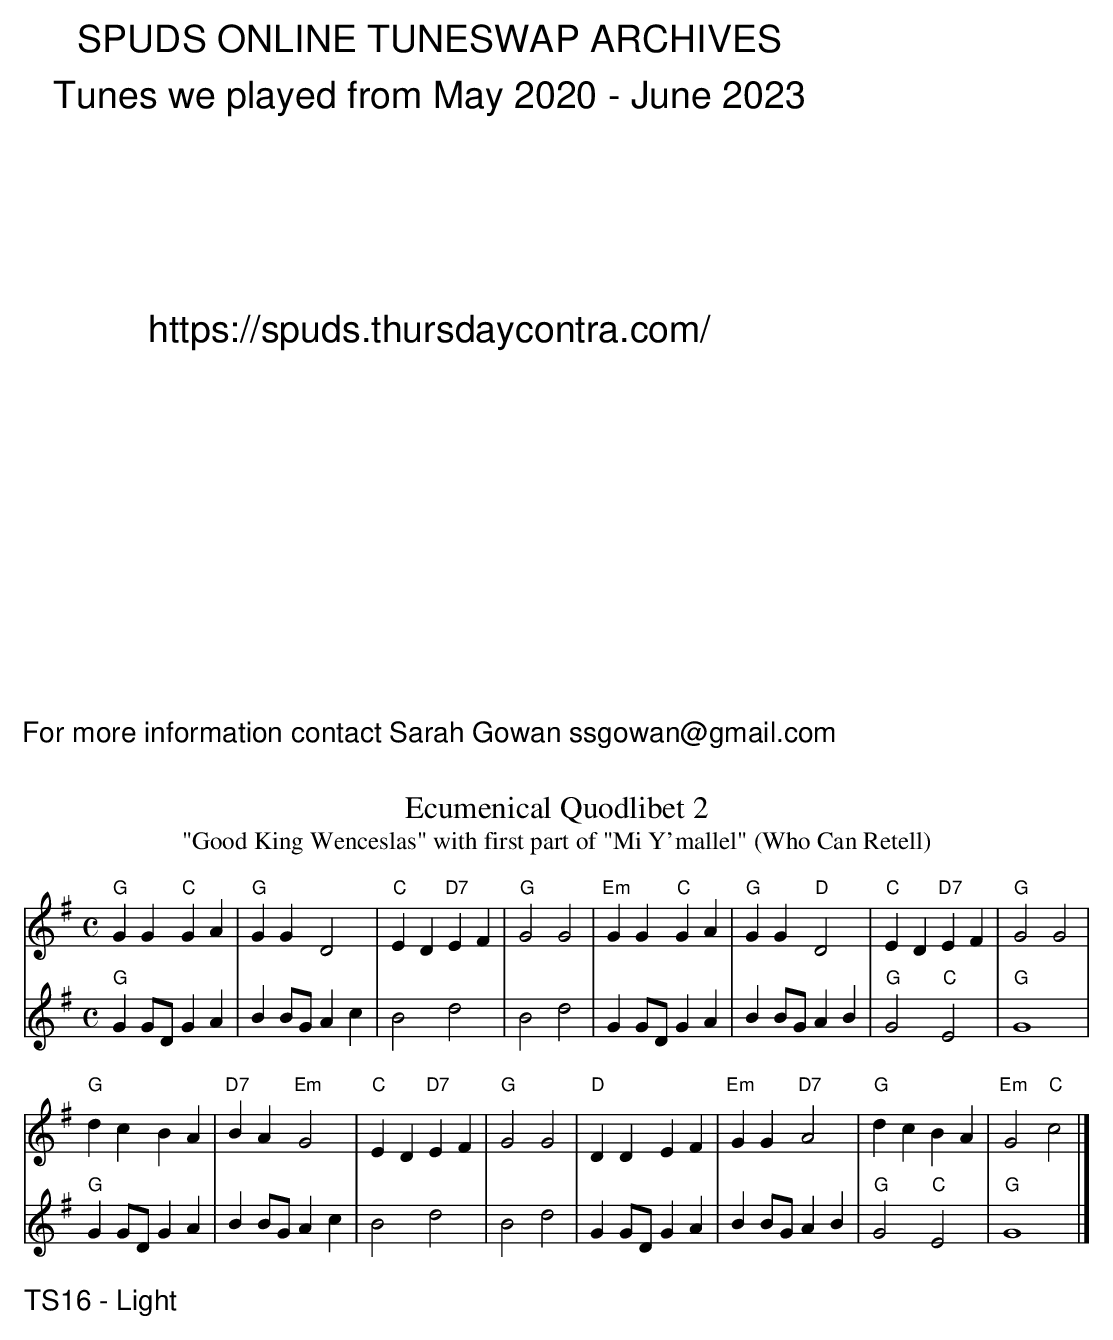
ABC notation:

X:1
T:Ecumenical Quodlibet 2
T:"Good King Wenceslas" with first part of "Mi Y'mallel" (Who Can Retell)
M:C
L:1/4
K:G
V:1
"G"GG "C"GA | "G"GGD2 | "C"ED"D7"EF | "G"G2G2 | "Em"GG "C"GA | "G"GG"D"D2 | "C"ED"D7"EF | "G"G2G2 |
"G"dcBA | "D7"BA"Em"G2 | "C"ED"D7"EF | "G"G2G2 | "D"DDEF | "Em"GG"D7"A2 | "G"dcBA | "Em"G2"C"c2 |]
V: 2
"G"GG/2D/2 GA|BB/2G/2 Ac|B2 d2|B2 d2|GG/2D/2 GA|BB/2G/2 AB|"G"G2 "C"E2|"G"G4 |
"G"GG/2D/2 GA|BB/2G/2 Ac|B2 d2|B2 d2|GG/2D/2 GA|BB/2G/2 AB|"G"G2 "C"E2|"G"G4 |]
